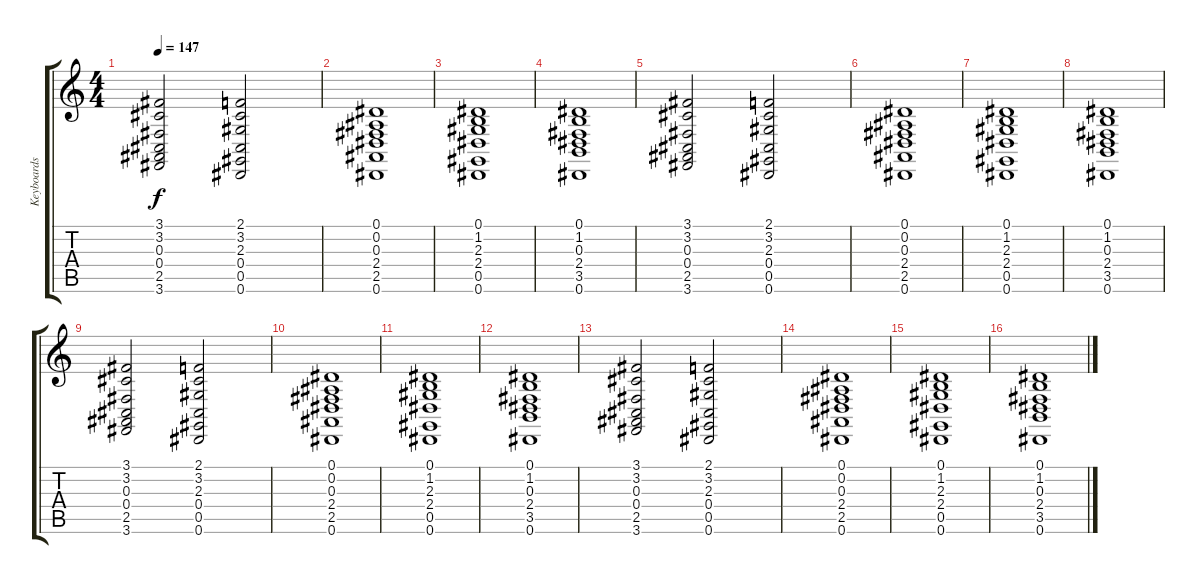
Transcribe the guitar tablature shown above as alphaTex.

\track ("Keyboards" "Keyboards") {instrument stringensemble1}
\staff {score tabs}
\tuning (Eb4 Bb3 Gb3 Db3 Ab2 Eb2) {hide}
\ts (4 4)
\tempo 147
\clef g2
\ks c
(3.1 3.2 0.3 0.4 2.5 3.6).2{dy f} (2.1 3.2 2.3 0.4 0.5 0.6).2 |
(0.1 0.2 0.3 2.4 2.5 0.6).1 |
(0.1 1.2 2.3 2.4 0.5 0.6).1 |
(0.1 1.2 0.3 2.4 3.5 0.6).1 |
(3.1 3.2 0.3 0.4 2.5 3.6).2 (2.1 3.2 2.3 0.4 0.5 0.6).2 |
(0.1 0.2 0.3 2.4 2.5 0.6).1 |
(0.1 1.2 2.3 2.4 0.5 0.6).1 |
(0.1 1.2 0.3 2.4 3.5 0.6).1 |
(3.1 3.2 0.3 0.4 2.5 3.6).2 (2.1 3.2 2.3 0.4 0.5 0.6).2 |
(0.1 0.2 0.3 2.4 2.5 0.6).1 |
(0.1 1.2 2.3 2.4 0.5 0.6).1 |
(0.1 1.2 0.3 2.4 3.5 0.6).1 |
(3.1 3.2 0.3 0.4 2.5 3.6).2 (2.1 3.2 2.3 0.4 0.5 0.6).2 |
(0.1 0.2 0.3 2.4 2.5 0.6).1 |
(0.1 1.2 2.3 2.4 0.5 0.6).1 |
(0.1 1.2 0.3 2.4 3.5 0.6).1
